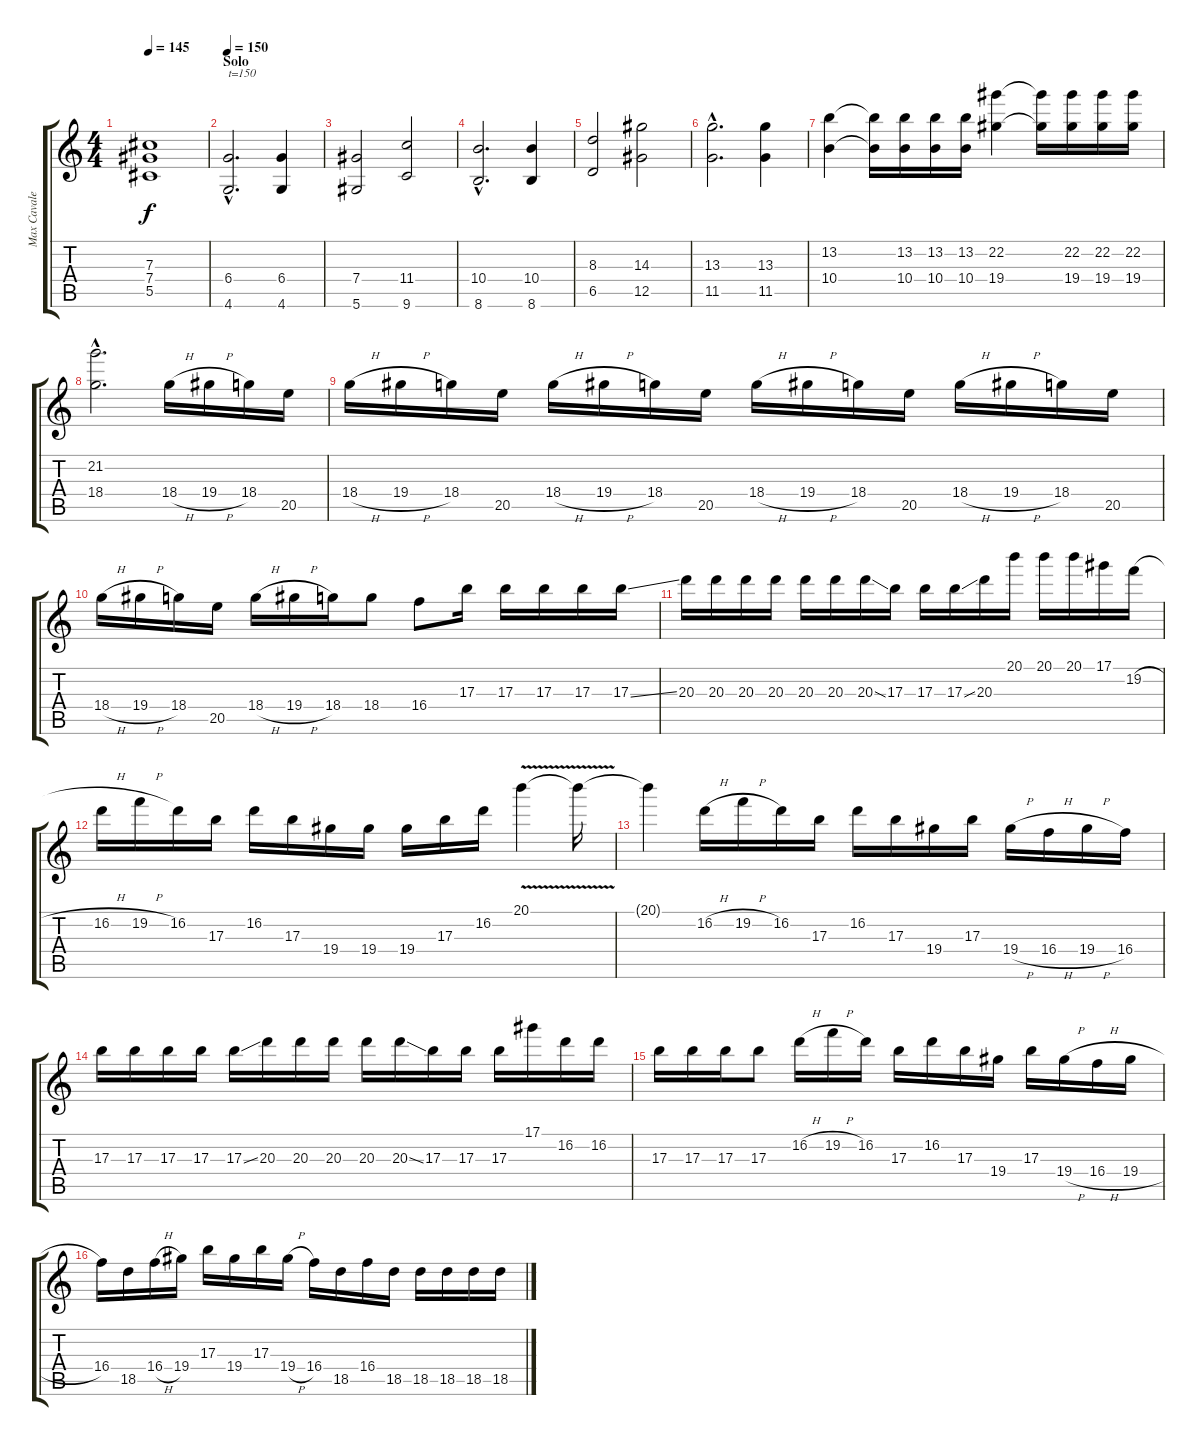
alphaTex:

\track ("Max Cavalera - Guitar" "Max Cavale") {instrument distortionguitar}
\staff {score tabs}
\tuning (Eb4 Bb3 Gb3 Db3 Ab2 Eb2) {hide}
\ts (4 4)
\tempo 145
\clef g2
\ks c
(7.3{t} 7.4{t} 5.5{t}).1{dy f} |
\section ("" "Solo")
\tempo 150
(6.4{hac} 4.6{hac}).2{d txt "t=150" volume 12 balance 3 instrument distortionguitar} (6.4 4.6).4 |
(7.4 5.6).2 (11.4 9.6).2 |
(10.4{hac} 8.6{hac}).2{d} (10.4 8.6).4 |
(8.3 6.5).2 (14.3 12.5).2 |
(13.3{hac} 11.5{hac}).2{d} (13.3 11.5).4 |
(13.2 10.4).4 (13.2{t} 10.4{t}).16 (13.2 10.4).16 (13.2 10.4).16 (13.2 10.4).16 (22.2 19.4).4 (22.2{t} 19.4{t}).16 (22.2 19.4).16 (22.2 19.4).16 (22.2 19.4).16 |
(21.2{hac} 18.4{hac}).2{d} 18.4{h}.16 19.4{h}.16 18.4.16 20.5.16 |
18.4{h}.16 19.4{h}.16 18.4.16 20.5.16 18.4{h}.16 19.4{h}.16 18.4.16 20.5.16 18.4{h}.16 19.4{h}.16 18.4.16 20.5.16 18.4{h}.16 19.4{h}.16 18.4.16 20.5.16 |
18.4{h}.16 19.4{h}.16 18.4.16 20.5.16 18.4{h}.16 19.4{h}.16 18.4.16 18.4.8 16.4.8 17.3.16 17.3.16 17.3.16 17.3.16 17.3{ss}.16 |
20.3.16 20.3.16 20.3.16 20.3.16 20.3.16 20.3.16 20.3{ss}.16 17.3.16 17.3.16 17.3{ss}.16 20.3.16 20.1.16 20.1.16 20.1.16 17.1.16 19.2{h}.16 |
16.2{h}.16 19.2{h}.16 16.2.16 17.3.16 16.2.16 17.3.16 19.4.16 19.4.16 19.4.16 17.3.16 16.2.16 20.1{v}.4 20.1{t}.16 |
20.1{t}.4 16.2{h}.16 19.2{h}.16 16.2.16 17.3.16 16.2.16 17.3.16 19.4.16 17.3.16 19.4{h}.16 16.4{h}.16 19.4{h}.16 16.4.16 |
17.3.16 17.3.16 17.3.16 17.3.16 17.3{ss}.16 20.3.16 20.3.16 20.3.16 20.3.16 20.3{ss}.16 17.3.16 17.3.16 17.3.16 17.1.16 16.2.16 16.2.16 |
17.3.16 17.3.16 17.3.16 17.3.8 16.2{h}.16 19.2{h}.16 16.2.16 17.3.16 16.2.16 17.3.16 19.4.16 17.3.16 19.4{h}.16 16.4{h}.16 19.4{h}.16 |
16.4.16 18.5.16 16.4{h}.16 19.4.16 17.3.16 19.4.16 17.3.16 19.4{h}.16 16.4.16 18.5.16 16.4.16 18.5.16 18.5.16 18.5.16 18.5.16 18.5.16
